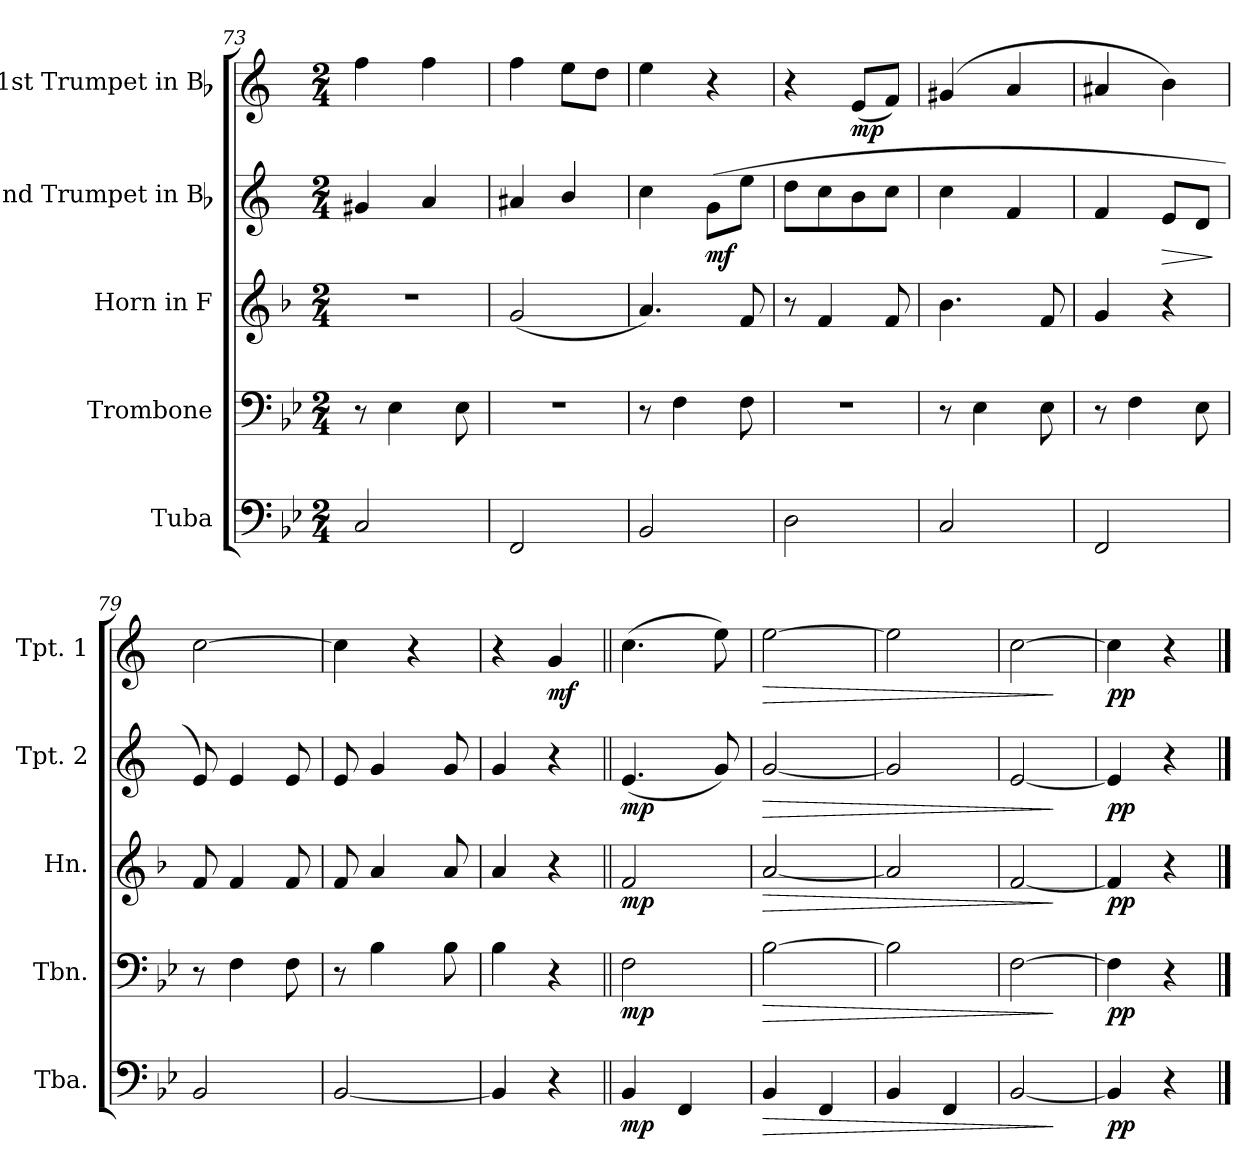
**kern	**dynam	**kern	**dynam	**kern	**dynam	**kern	**dynam	**kern	**dynam
*part5	*part5	*part4	*part4	*part3	*part3	*part2	*part2	*part1	*part1
*staff5	*staff5	*staff4	*staff4	*staff3	*staff3	*staff2	*staff2	*staff1	*staff1
*I"Tuba	*	*I"Trombone	*	*I"Horn in F	*	*I"2nd Trumpet in Bb	*	*I"1st Trumpet in Bb	*
*I'Tba.	*	*I'Tbn.	*	*I'Hn.	*	*I'Tpt. 2	*	*I'Tpt. 1	*
*clefF4	*	*clefF4	*	*clefG2	*	*clefG2	*	*clefG2	*
*	*	*	*	*ITrd4c7	*	*ITrd1c2	*	*ITrd1c2	*
*k[b-e-]	*	*k[b-e-]	*	*k[b-e-]	*	*k[b-e-]	*	*k[b-e-]	*
*M2/4	*	*M2/4	*	*M2/4	*	*M2/4	*	*M2/4	*
=73	=73	=73	=73	=73	=73	=73	=73	=73	=73
2C/	.	8r	.	2r	.	4f#X/	.	4ee-\	.
.	.	4E-\	.	.	.	.	.	.	.
.	.	.	.	.	.	4g/	.	4ee-\	.
.	.	8E-\	.	.	.	.	.	.	.
=74	=74	=74	=74	=74	=74	=74	=74	=74	=74
2FF/	.	2r	.	(2c/	.	4g#X/	.	4ee-\	.
.	.	.	.	.	.	4a/	.	8dd\L	.
.	.	.	.	.	.	.	.	8cc\J	.
=75	=75	=75	=75	=75	=75	=75	=75	=75	=75
2BB-/	.	8r	.	4.d/)	.	4b-\	.	4dd\	.
.	.	4F\	.	.	.	.	.	.	.
!	!	!	!	!	!	!	!LO:DY:b	!	!
.	.	.	.	.	.	(8f\L	mf	4r	.
.	.	8F\	.	8B-/	.	8dd\J	.	.	.
=76	=76	=76	=76	=76	=76	=76	=76	=76	=76
2D\	.	2r	.	8r	.	8cc\L	.	4r	.
.	.	.	.	4B-/	.	8b-\	.	.	.
!	!	!	!	!	!	!	!	!	!LO:DY:b
.	.	.	.	.	.	8a\	.	(8d/L	mp
.	.	.	.	8B-/	.	8b-\J	.	8e-/J)	.
=77	=77	=77	=77	=77	=77	=77	=77	=77	=77
2C/	.	8r	.	4.e-\	.	4b-\	.	(4f#X/	.
.	.	4E-\	.	.	.	.	.	.	.
.	.	.	.	.	.	4e-/	.	4g/	.
.	.	8E-\	.	8B-/	.	.	.	.	.
=78	=78	=78	=78	=78	=78	=78	=78	=78	=78
2FF/	.	8r	.	4c/	.	4e-/	.	4g#X/	.
.	.	4F\	.	.	.	.	.	.	.
!	!	!	!	!	!	!	!LO:HP:b	!	!
.	.	.	.	4r	.	8d/L	>	4a\)	.
.	.	8E-\	.	.	.	8c/J	.	.	.
.	.	.	.	.	.	.	]	.	.
=79	=79	=79	=79	=79	=79	=79	=79	=79	=79
2BB-/	.	8r	.	8B-/	.	8d/)	.	[2b-\	.
.	.	4F\	.	4B-/	.	4d/	.	.	.
.	.	8F\	.	8B-/	.	8d/	.	.	.
!!LO:LB:g=z
=80	=80	=80	=80	=80	=80	=80	=80	=80	=80
[2BB-/	.	8r	.	8B-/	.	8d/	.	4b-\]	.
.	.	4B-\	.	4d/	.	4f/	.	.	.
.	.	.	.	.	.	.	.	4r	.
.	.	8B-\	.	8d/	.	8f/	.	.	.
=81	=81	=81	=81	=81	=81	=81	=81	=81	=81
4BB-/]	.	4B-\	.	4d/	.	4f/	.	4r	.
!	!	!	!	!	!	!	!	!	!LO:DY:b
4r	.	4r	.	4r	.	4r	.	4f/	mf
=82||	=82||	=82||	=82||	=82||	=82||	=82||	=82||	=82||	=82||
!	!LO:DY:b	!	!LO:DY:b	!	!LO:DY:b	!	!LO:DY:b	!	!
4BB-/	mp	2F\	mp	2B-/	mp	(4.d/	mp	(4.b-\	.
4FF/	.	.	.	.	.	.	.	.	.
.	.	.	.	.	.	8f/)	.	8dd\)	.
=83	=83	=83	=83	=83	=83	=83	=83	=83	=83
!	!LO:HP:b	!	!LO:HP:b	!	!LO:HP:b	!	!LO:HP:b	!	!LO:HP:b
4BB-/	>	[2B-\	>	[2d/	>	[2f/	>	[2dd\	>
4FF/	.	.	.	.	.	.	.	.	.
=84	=84	=84	=84	=84	=84	=84	=84	=84	=84
4BB-/	.	2B-\]	.	2d/]	.	2f/]	.	2dd\]	.
4FF/	.	.	.	.	.	.	.	.	.
=85	=85	=85	=85	=85	=85	=85	=85	=85	=85
[2BB-/	.	[2F\	.	[2B-/	.	[2d/	.	[2b-\	.
.	]	.	]	.	]	.	]	.	]
=86	=86	=86	=86	=86	=86	=86	=86	=86	=86
!	!LO:DY:b	!	!LO:DY:b	!	!LO:DY:b	!	!LO:DY:b	!	!LO:DY:b
4BB-/]	pp	4F\]	pp	4B-/]	pp	4d/]	pp	4b-\]	pp
4r	.	4r	.	4r	.	4r	.	4r	.
==	==	==	==	==	==	==	==	==	==
*-	*-	*-	*-	*-	*-	*-	*-	*-	*-
